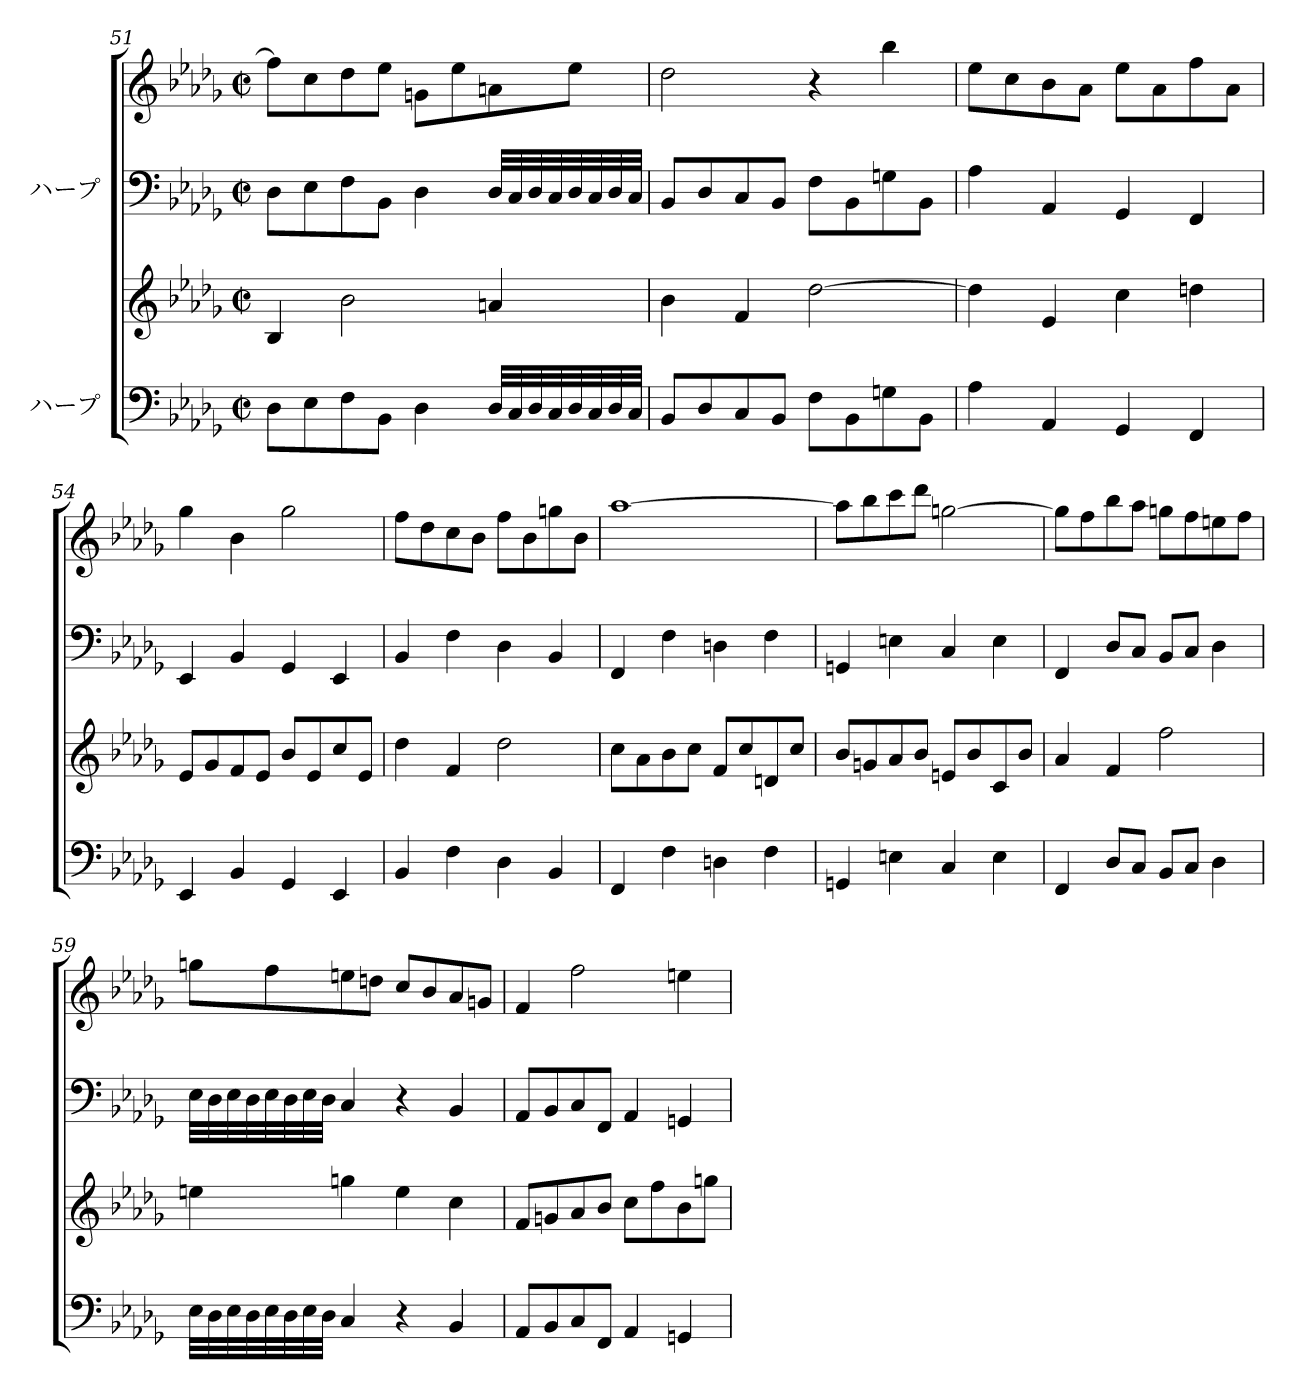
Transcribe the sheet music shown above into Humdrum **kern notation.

**kern	**kern	**kern	**kern
*part2	*part2	*part1	*part1
*staff4	*staff3	*staff2	*staff1
*I"ハープ	*	*I"ハープ	*
*clefF4	*clefG2	*clefF4	*clefG2
*k[b-e-a-d-g-]	*k[b-e-a-d-g-]	*k[b-e-a-d-g-]	*k[b-e-a-d-g-]
*M2/2	*M2/2	*M2/2	*M2/2
*met(c|)	*met(c|)	*met(c|)	*met(c|)
=51	=51	=51	=51
8D-\L	4B-/	8D-\L	8ff\L]
8E-\	.	8E-\	8cc\
8F\	2b-\	8F\	8dd-\
8BB-\J	.	8BB-\J	8ee-\J
4D-\	.	4D-\	8gn\L
.	.	.	8ee-\
32D-/LLL	4an/	32D-/LLL	8an\
32C/	.	32C/	.
32D-/	.	32D-/	.
32C/	.	32C/	.
32D-/	.	32D-/	8ee-\J
32C/	.	32C/	.
32D-/	.	32D-/	.
32C/JJJ	.	32C/JJJ	.
!!LO:LB:g=z
=52	=52	=52	=52
8BB-/L	4b-\	8BB-/L	2dd-\
8D-/	.	8D-/	.
8C/	4f/	8C/	.
8BB-/J	.	8BB-/J	.
8F\L	[2dd-\	8F\L	4r
8BB-\	.	8BB-\	.
8Gn\	.	8Gn\	4bb-\
8BB-\J	.	8BB-\J	.
=53	=53	=53	=53
4A-\	4dd-\]	4A-\	8ee-\L
.	.	.	8cc\
4AA-/	4e-/	4AA-/	8b-\
.	.	.	8a-\J
4GG-/	4cc\	4GG-/	8ee-\L
.	.	.	8a-\
4FF/	4ddn\	4FF/	8ff\
.	.	.	8a-\J
=54	=54	=54	=54
4EE-/	8e-/L	4EE-/	4gg-\
.	8g-/	.	.
4BB-/	8f/	4BB-/	4b-\
.	8e-/J	.	.
4GG-/	8b-/L	4GG-/	2gg-\
.	8e-/	.	.
4EE-/	8cc/	4EE-/	.
.	8e-/J	.	.
=55	=55	=55	=55
4BB-/	4dd-\	4BB-/	8ff\L
.	.	.	8dd-\
4F\	4f/	4F\	8cc\
.	.	.	8b-\J
4D-\	2dd-\	4D-\	8ff\L
.	.	.	8b-\
4BB-/	.	4BB-/	8ggn\
.	.	.	8b-\J
=56	=56	=56	=56
4FF/	8cc\L	4FF/	[1aa-
.	8a-\	.	.
4F\	8b-\	4F\	.
.	8cc\J	.	.
4Dn\	8f/L	4Dn\	.
.	8cc/	.	.
4F\	8dn/	4F\	.
.	8cc/J	.	.
!!LO:LB:g=z
=57	=57	=57	=57
4GGn/	8b-/L	4GGn/	8aa-\L]
.	8gn/	.	8bb-\
4En\	8a-/	4En\	8ccc\
.	8b-/J	.	8ddd-\J
4C/	8en/L	4C/	[2ggn\
.	8b-/	.	.
4E\	8c/	4E\	.
.	8b-/J	.	.
=58	=58	=58	=58
4FF/	4a-/	4FF/	8gg\L]
.	.	.	8ff\
8D-/L	4f/	8D-/L	8bb-\
8C/J	.	8C/J	8aa-\J
8BB-/L	2ff\	8BB-/L	8ggn\L
8C/J	.	8C/J	8ff\
4D-\	.	4D-\	8een\
.	.	.	8ff\J
=59	=59	=59	=59
32E-\LLL	4een\	32E-\LLL	8ggn\L
32D-\	.	32D-\	.
32E-\	.	32E-\	.
32D-\	.	32D-\	.
32E-\	.	32E-\	8ff\
32D-\	.	32D-\	.
32E-\	.	32E-\	.
32D-\JJJ	.	32D-\JJJ	.
4C/	4ggn\	4C/	8een\
.	.	.	8ddn\J
4r	4ee\	4r	8cc/L
.	.	.	8b-/
4BB-/	4cc\	4BB-/	8a-/
.	.	.	8gn/J
!!LO:PB:g=z
=60	=60	=60	=60
8AA-/L	8f/L	8AA-/L	4f/
8BB-/	8gn/	8BB-/	.
8C/	8a-/	8C/	2ff\
8FF/J	8b-/J	8FF/J	.
4AA-/	8cc\L	4AA-/	.
.	8ff\	.	.
4GGn/	8b-\	4GGn/	4een\
.	8ggn\J	.	.
=	=	=	=
*-	*-	*-	*-
